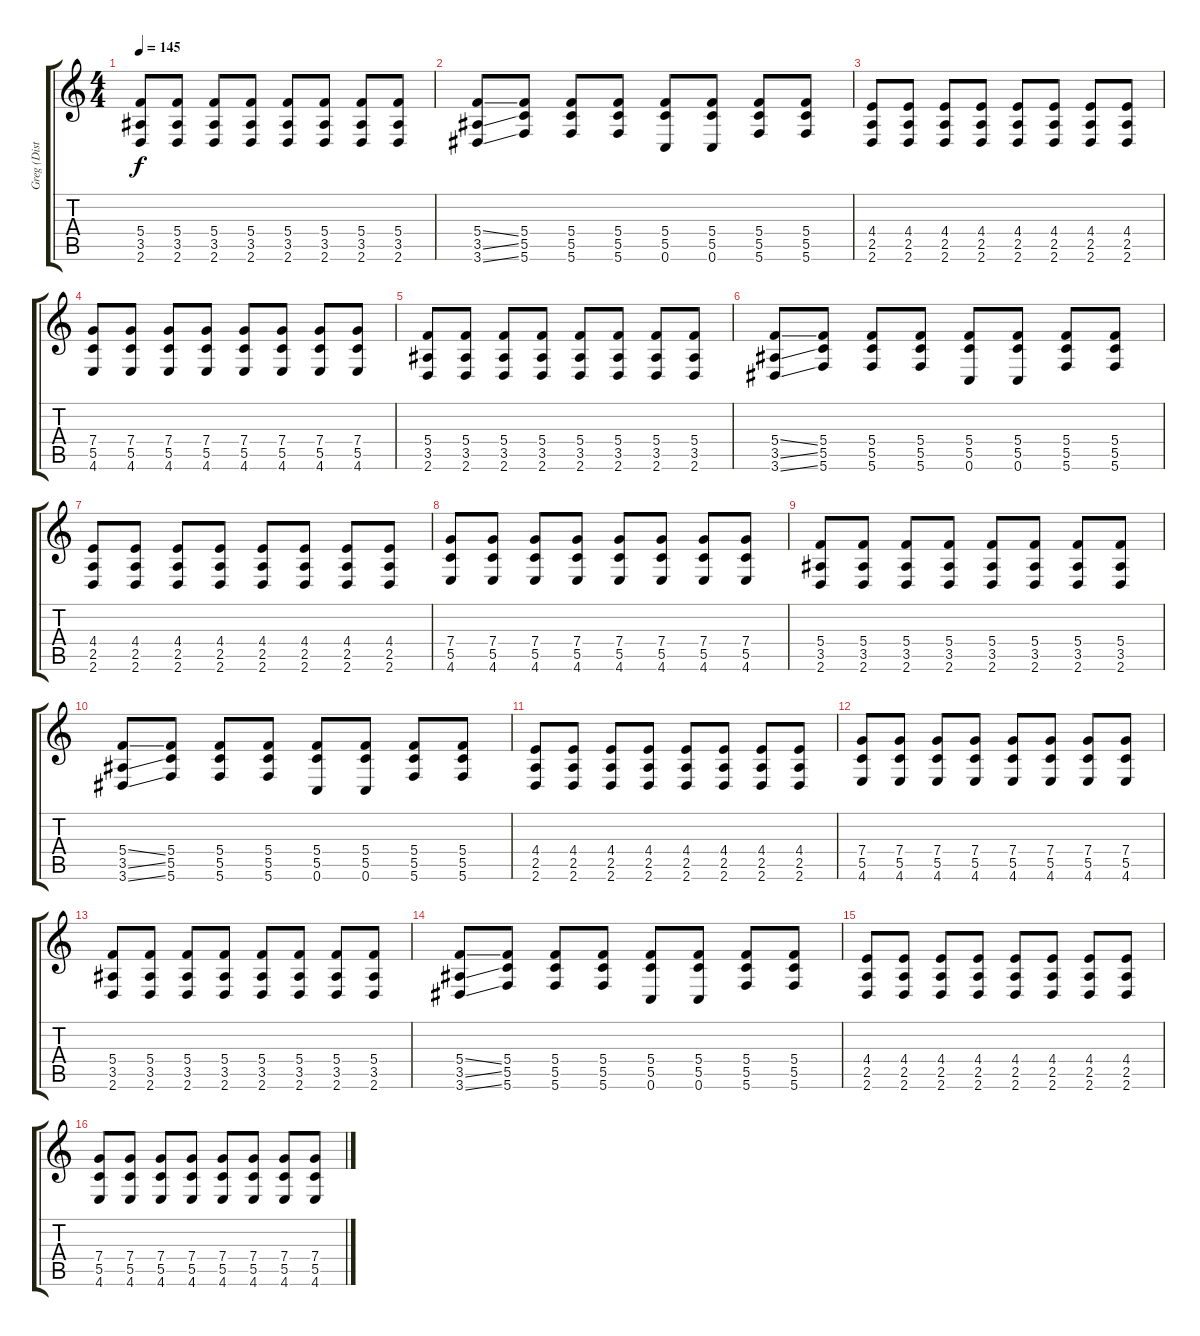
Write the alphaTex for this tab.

\track ("Greg (Distortion guitar)" "Greg (Dist") {instrument distortionguitar}
\staff {score tabs}
\tuning (D4 A3 F3 C3 G2 C2) {hide}
\ts (4 4)
\tempo 145
\clef g2
\ks c
(5.4 3.5 2.6).8{dy f} (5.4 3.5 2.6).8 (5.4 3.5 2.6).8 (5.4 3.5 2.6).8 (5.4 3.5 2.6).8 (5.4 3.5 2.6).8 (5.4 3.5 2.6).8 (5.4 3.5 2.6).8 |
(5.4{ss} 3.5{ss} 3.6{ss}).8 (5.4 5.5 5.6).8 (5.4 5.5 5.6).8 (5.4 5.5 5.6).8 (5.4 5.5 0.6).8 (5.4 5.5 0.6).8 (5.4 5.5 5.6).8 (5.4 5.5 5.6).8 |
(4.4 2.5 2.6).8 (4.4 2.5 2.6).8 (4.4 2.5 2.6).8 (4.4 2.5 2.6).8 (4.4 2.5 2.6).8 (4.4 2.5 2.6).8 (4.4 2.5 2.6).8 (4.4 2.5 2.6).8 |
(7.4 5.5 4.6).8 (7.4 5.5 4.6).8 (7.4 5.5 4.6).8 (7.4 5.5 4.6).8 (7.4 5.5 4.6).8 (7.4 5.5 4.6).8 (7.4 5.5 4.6).8 (7.4 5.5 4.6).8 |
(5.4 3.5 2.6).8 (5.4 3.5 2.6).8 (5.4 3.5 2.6).8 (5.4 3.5 2.6).8 (5.4 3.5 2.6).8 (5.4 3.5 2.6).8 (5.4 3.5 2.6).8 (5.4 3.5 2.6).8 |
(5.4{ss} 3.5{ss} 3.6{ss}).8 (5.4 5.5 5.6).8 (5.4 5.5 5.6).8 (5.4 5.5 5.6).8 (5.4 5.5 0.6).8 (5.4 5.5 0.6).8 (5.4 5.5 5.6).8 (5.4 5.5 5.6).8 |
(4.4 2.5 2.6).8 (4.4 2.5 2.6).8 (4.4 2.5 2.6).8 (4.4 2.5 2.6).8 (4.4 2.5 2.6).8 (4.4 2.5 2.6).8 (4.4 2.5 2.6).8 (4.4 2.5 2.6).8 |
(7.4 5.5 4.6).8 (7.4 5.5 4.6).8 (7.4 5.5 4.6).8 (7.4 5.5 4.6).8 (7.4 5.5 4.6).8 (7.4 5.5 4.6).8 (7.4 5.5 4.6).8 (7.4 5.5 4.6).8 |
(5.4 3.5 2.6).8 (5.4 3.5 2.6).8 (5.4 3.5 2.6).8 (5.4 3.5 2.6).8 (5.4 3.5 2.6).8 (5.4 3.5 2.6).8 (5.4 3.5 2.6).8 (5.4 3.5 2.6).8 |
(5.4{ss} 3.5{ss} 3.6{ss}).8 (5.4 5.5 5.6).8 (5.4 5.5 5.6).8 (5.4 5.5 5.6).8 (5.4 5.5 0.6).8 (5.4 5.5 0.6).8 (5.4 5.5 5.6).8 (5.4 5.5 5.6).8 |
(4.4 2.5 2.6).8 (4.4 2.5 2.6).8 (4.4 2.5 2.6).8 (4.4 2.5 2.6).8 (4.4 2.5 2.6).8 (4.4 2.5 2.6).8 (4.4 2.5 2.6).8 (4.4 2.5 2.6).8 |
(7.4 5.5 4.6).8 (7.4 5.5 4.6).8 (7.4 5.5 4.6).8 (7.4 5.5 4.6).8 (7.4 5.5 4.6).8 (7.4 5.5 4.6).8 (7.4 5.5 4.6).8 (7.4 5.5 4.6).8 |
(5.4 3.5 2.6).8 (5.4 3.5 2.6).8 (5.4 3.5 2.6).8 (5.4 3.5 2.6).8 (5.4 3.5 2.6).8 (5.4 3.5 2.6).8 (5.4 3.5 2.6).8 (5.4 3.5 2.6).8 |
(5.4{ss} 3.5{ss} 3.6{ss}).8 (5.4 5.5 5.6).8 (5.4 5.5 5.6).8 (5.4 5.5 5.6).8 (5.4 5.5 0.6).8 (5.4 5.5 0.6).8 (5.4 5.5 5.6).8 (5.4 5.5 5.6).8 |
(4.4 2.5 2.6).8 (4.4 2.5 2.6).8 (4.4 2.5 2.6).8 (4.4 2.5 2.6).8 (4.4 2.5 2.6).8 (4.4 2.5 2.6).8 (4.4 2.5 2.6).8 (4.4 2.5 2.6).8 |
(7.4 5.5 4.6).8 (7.4 5.5 4.6).8 (7.4 5.5 4.6).8 (7.4 5.5 4.6).8 (7.4 5.5 4.6).8 (7.4 5.5 4.6).8 (7.4 5.5 4.6).8 (7.4 5.5 4.6).8
